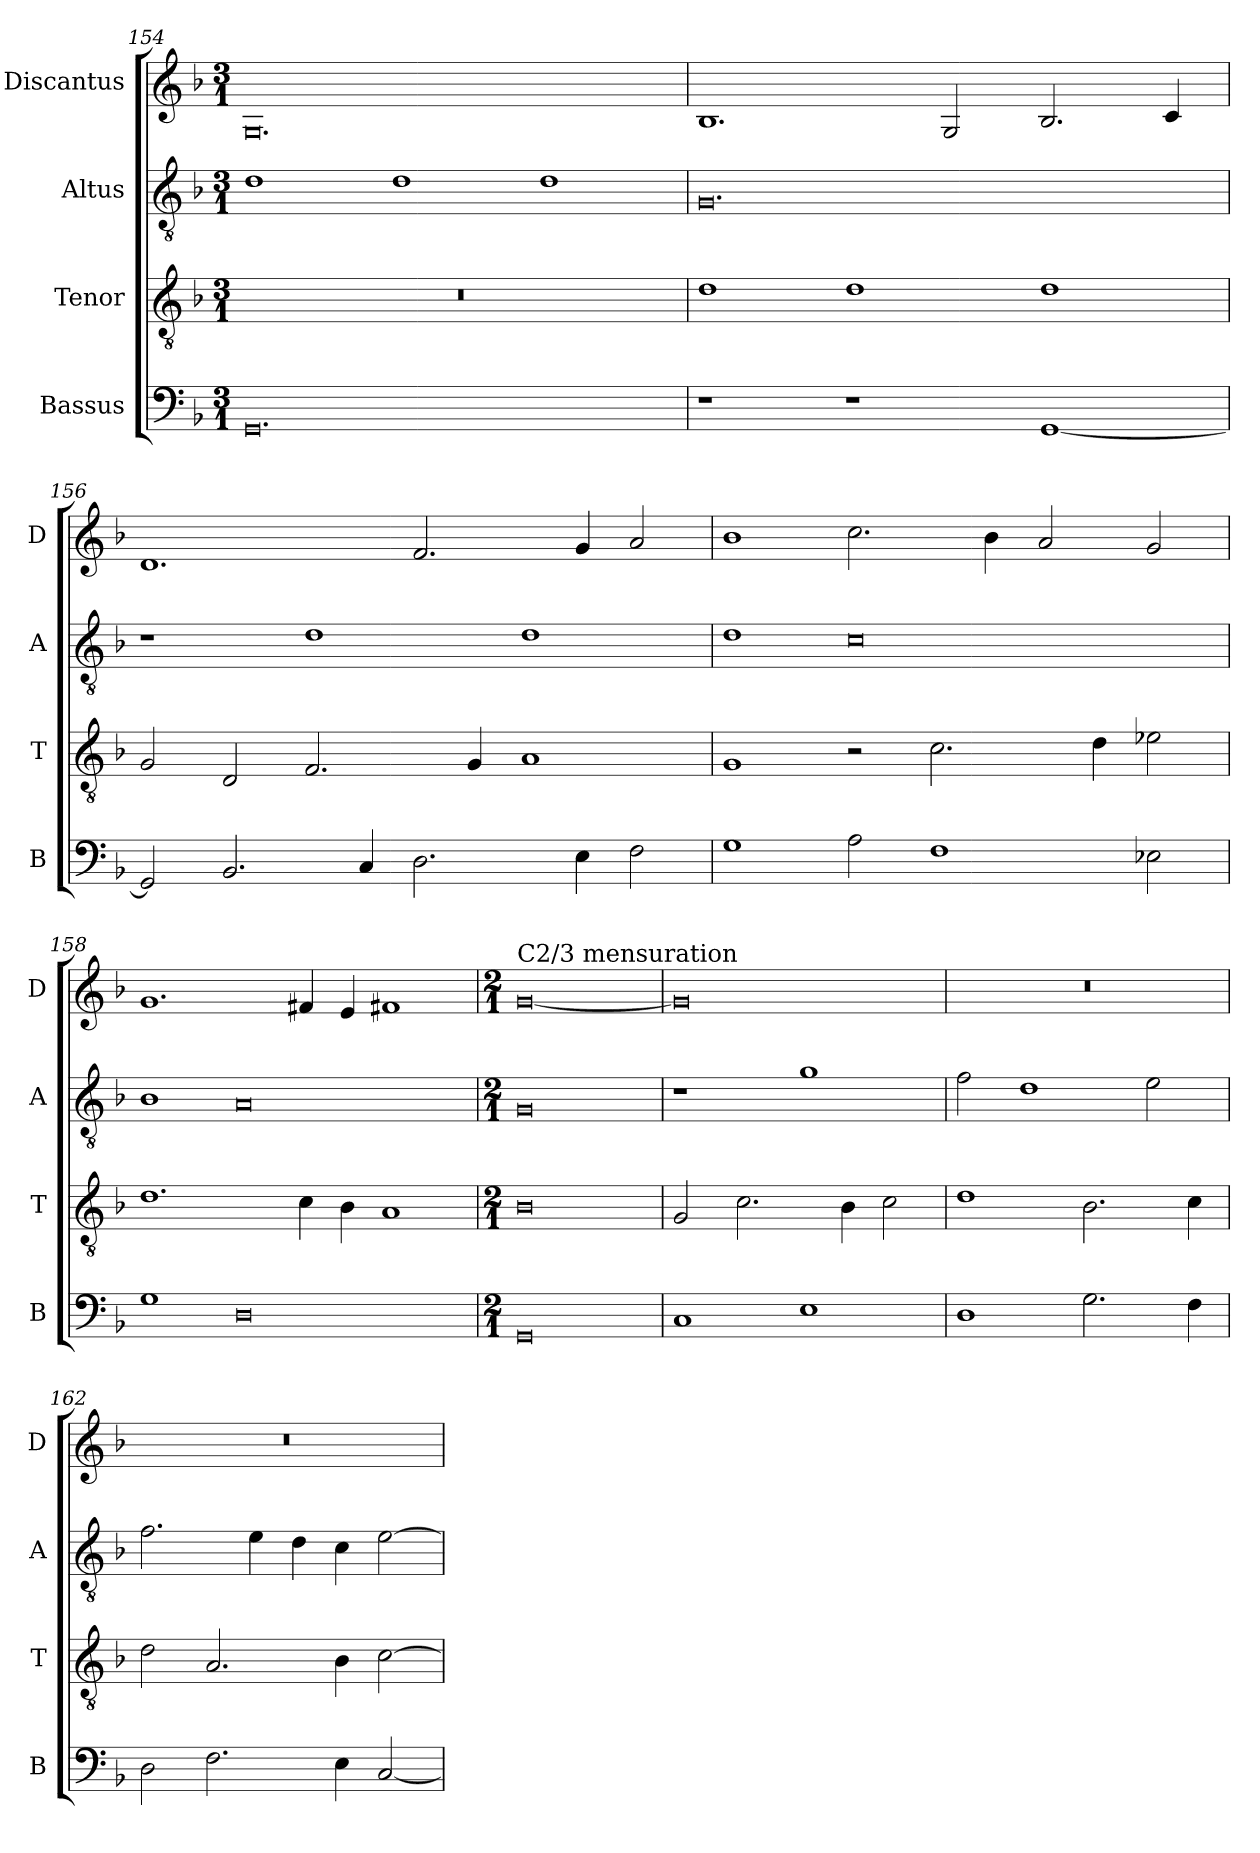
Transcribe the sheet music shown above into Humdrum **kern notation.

**kern	**kern	**kern	**kern
*part4	*part3	*part2	*part1
*staff4	*staff3	*staff2	*staff1
*I"Bassus	*I"Tenor	*I"Altus	*I"Discantus
*I'B	*I'T	*I'A	*I'D
*clefF4	*clefGv2	*clefGv2	*clefG2
*k[b-]	*k[b-]	*k[b-]	*k[b-]
*M3/1	*M3/1	*M3/1	*M3/1
=154	=154	=154	=154
0.GG	0.r	1d	0.G
.	.	1d	.
.	.	1d	.
=155	=155	=155	=155
1r	1d	0.G	1.B-
1r	1d	.	.
.	.	.	2G/
[1GG	1d	.	2.B-/
.	.	.	4c/
=156	=156	=156	=156
2GG/]	2G/	1r	1.d
2.BB-/	2D/	.	.
.	2.F/	1d	.
4C/	.	.	.
2.D\	.	.	2.f/
.	4G/	.	.
.	1A	1d	.
4E\	.	.	4g/
2F\	.	.	2a/
=157	=157	=157	=157
1G	1G	1d	1b-
2A\	2r	0c	2.cc\
1F	2.c\	.	.
.	.	.	4b-\
.	.	.	2a/
.	4d\	.	.
2E-X\	2e-X\	.	2g/
=158	=158	=158	=158
1G	1.d	1B-	1.g
0D	.	0A	.
.	4c\	.	4f#X/
.	4B-\	.	4e/
.	1A	.	1f#X
=159	=159	=159	=159
*M2/1	*M2/1	*M2/1	*M2/1
*	*	*	*MM252
!	!	!	!LO:TX:a:t=C2/3 mensuration
0GG	0B-	0G	[0g
=160	=160	=160	=160
1C	2G/	1r	0g]
.	2.c\	.	.
1E	.	1g	.
.	4B-\	.	.
.	2c\	.	.
=161	=161	=161	=161
1D	1d	2f\	0r
.	.	1d	.
2.G\	2.B-\	.	.
.	.	2e\	.
4F\	4c\	.	.
=162	=162	=162	=162
2D\	2d\	2.f\	0r
2.F\	2.A/	.	.
.	.	4e\	.
.	.	4d\	.
4E\	4B-\	4c\	.
[2C/	[2c\	[2e\	.
=	=	=	=
*-	*-	*-	*-
